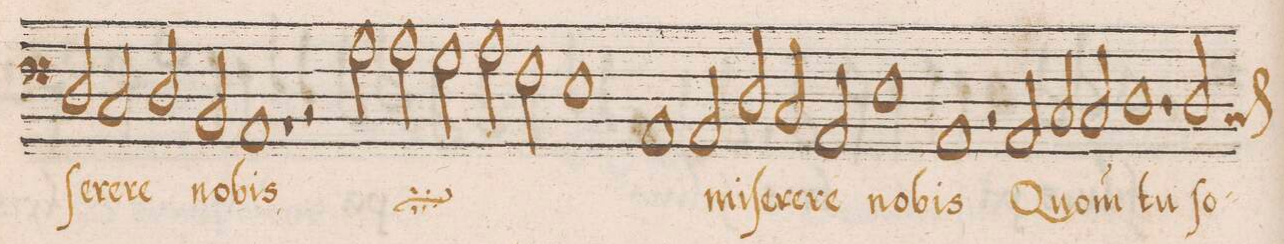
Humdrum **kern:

**kern	**text
*I"BASSVS	*
*clefF4	*
*k[]	*
*met(c|)	*
*M2/1	*
2D/	-ſe-
2C/	-re-
=106	=106
2D/	-re
2BB/	no-
1AA	-bis
=107	=107
1r	.
2r	.
*	*ij
2A\	mi-
=108	=108
2A\	-ſe-
2G\	-re-
2A\	-re
2F\	no-
=109	=109
1E	.
1AA	-bis
*	*Xij
=110	=110
2AA/	mi-
2D/	-ſe-
2C/	-re-
2AA/	-re
=111	=111
1E	no-
1AA	-bis
=112	=112
2r	.
2AA/	Quo-
2C/	-ni-
2C/	-(am)
=113	=113
1.D	tu
*custos:C	*
2D/	ſo-
=114	=114
*-	*-
